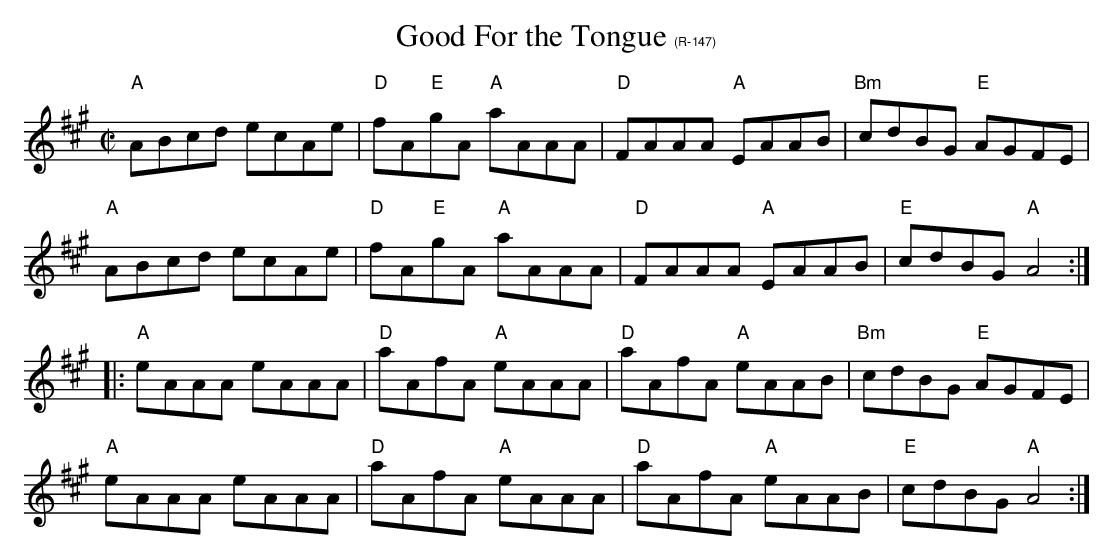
X:1
T: Good For the Tongue $1(R-147)
M: C|
K: A
"A"ABcd ecAe| "D"fA"E"gA "A"aAAA| "D"FAAA "A"EAAB| "Bm"cdBG "E"AGFE|
"A"ABcd ecAe| "D"fA"E"gA "A"aAAA| "D"FAAA "A"EAAB| "E"cdBG "A"A4:|
|:"A"eAAA eAAA| "D"aAfA "A"eAAA|"D"aAfA "A"eAAB| "Bm"cdBG "E"AGFE|
"A"eAAA eAAA| "D"aAfA "A"eAAA|"D"aAfA "A"eAAB|  "E"cdBG "A"A4:|

$SmallLMargin
$SmallRMargin
